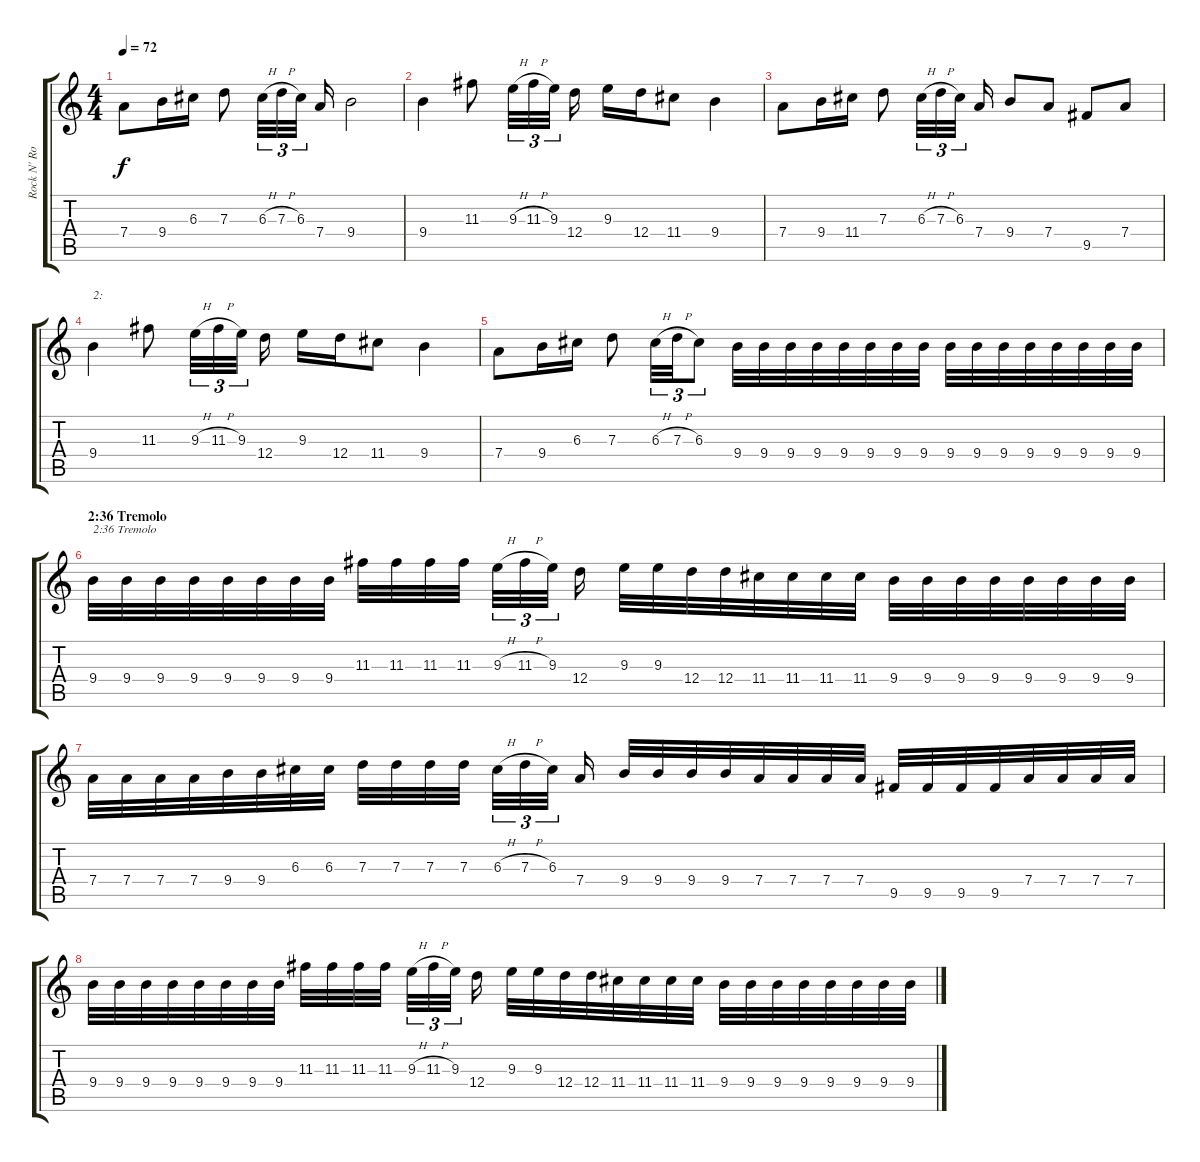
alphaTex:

\track ("Rock N' Rolf (left)" "Rock N' Ro") {instrument distortionguitar}
\staff {score tabs}
\tuning (E4 B3 G3 D3 A2 E2) {hide}
\ts (4 4)
\tempo 72
\clef g2
\ks c
7.4.8{dy f} 9.4.16 6.3.16 7.3.8 6.3{h}.32{tu (3 2)} 7.3{h}.32{tu (3 2)} 6.3.32{tu (3 2)} 7.4.16 9.4.2 |
9.4.4 11.3.8 9.3{h}.32{tu (3 2)} 11.3{h}.32{tu (3 2)} 9.3.32{tu (3 2)} 12.4.16 9.3.16 12.4.16 11.4.8 9.4.4 |
7.4.8 9.4.16 11.4.16 7.3.8 6.3{h}.32{tu (3 2)} 7.3{h}.32{tu (3 2)} 6.3.32{tu (3 2)} 7.4.16 9.4.8 7.4.8 9.5.8 7.4.8 |
9.4.4{txt "2:"} 11.3.8 9.3{h}.32{tu (3 2)} 11.3{h}.32{tu (3 2)} 9.3.32{tu (3 2)} 12.4.16 9.3.16 12.4.16 11.4.8 9.4.4 |
7.4.8 9.4.16 6.3.16 7.3.8 6.3{h}.32{tu (3 2)} 7.3{h}.32{tu (3 2)} 6.3.8{tu (3 2)} 9.4.32 9.4.32 9.4.32 9.4.32 9.4.32 9.4.32 9.4.32 9.4.32 9.4.32 9.4.32 9.4.32 9.4.32 9.4.32 9.4.32 9.4.32 9.4.32 |
\section ("" "2:36 Tremolo")
9.4.32{txt "2:36 Tremolo"} 9.4.32 9.4.32 9.4.32 9.4.32 9.4.32 9.4.32 9.4.32 11.3.32 11.3.32 11.3.32 11.3.32 9.3{h}.32{tu (3 2)} 11.3{h}.32{tu (3 2)} 9.3.32{tu (3 2)} 12.4.16 9.3.32 9.3.32 12.4.32 12.4.32 11.4.32 11.4.32 11.4.32 11.4.32 9.4.32 9.4.32 9.4.32 9.4.32 9.4.32 9.4.32 9.4.32 9.4.32 |
7.4.32 7.4.32 7.4.32 7.4.32 9.4.32 9.4.32 6.3.32 6.3.32 7.3.32 7.3.32 7.3.32 7.3.32 6.3{h}.32{tu (3 2)} 7.3{h}.32{tu (3 2)} 6.3.32{tu (3 2)} 7.4.16 9.4.32 9.4.32 9.4.32 9.4.32 7.4.32 7.4.32 7.4.32 7.4.32 9.5.32 9.5.32 9.5.32 9.5.32 7.4.32 7.4.32 7.4.32 7.4.32 |
9.4.32 9.4.32 9.4.32 9.4.32 9.4.32 9.4.32 9.4.32 9.4.32 11.3.32 11.3.32 11.3.32 11.3.32 9.3{h}.32{tu (3 2)} 11.3{h}.32{tu (3 2)} 9.3.32{tu (3 2)} 12.4.16 9.3.32 9.3.32 12.4.32 12.4.32 11.4.32 11.4.32 11.4.32 11.4.32 9.4.32 9.4.32 9.4.32 9.4.32 9.4.32 9.4.32 9.4.32 9.4.32
